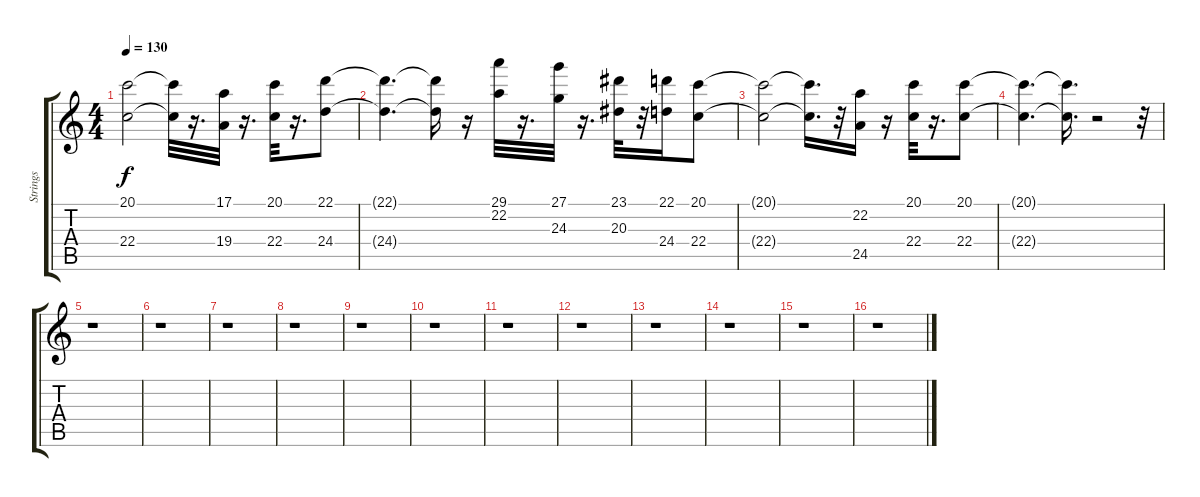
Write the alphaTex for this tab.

\track ("Strings             " "Strings   ") {instrument stringensemble1}
\staff {score tabs}
\tuning (E4 B3 G3 D3 A2 E2) {hide}
\ts (4 4)
\tempo 130
\clef g2
\ks c
(20.1{t} 22.4{t}).2{dy f} (20.1{t} 22.4{t}).32 r.16{d} (17.1 19.4).32 r.16{d} (20.1 22.4).32 r.16{d} (22.1 24.4).8 |
(22.1{t} 24.4{t}).4{d} (22.1{t} 24.4{t}).16 r.16 (29.1 22.2).32 r.16{d} (27.1 24.3).32 r.16{d} (23.1 20.3).32 r.32 (22.1 24.4).16 (20.1 22.4).8 |
(20.1{t} 22.4{t}).2 (20.1{t} 22.4{t}).16{d} r.32 (22.2 24.5).16 r.16 (20.1 22.4).32 r.16{d} (20.1 22.4).8 |
(20.1{t} 22.4{t}).4{d} (20.1{t} 22.4{t}).16{d} r.2 r.32 |
r.1 |
r.1 |
r.1 |
r.1 |
r.1 |
r.1 |
r.1 |
r.1 |
r.1 |
r.1 |
r.1 |
r.1
